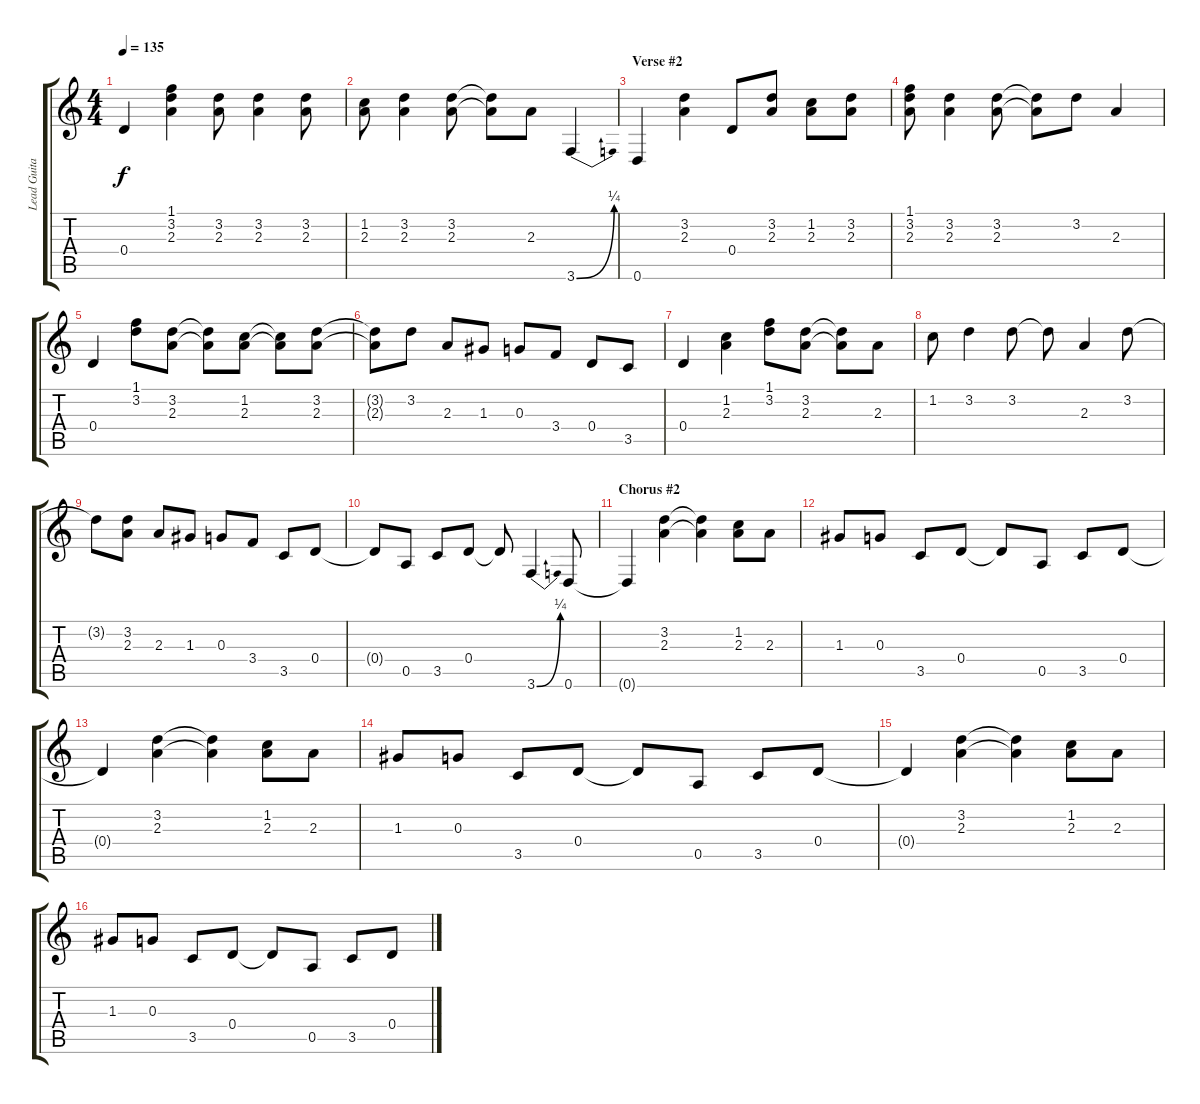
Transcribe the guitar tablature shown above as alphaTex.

\track ("Lead Guitar" "Lead Guita") {instrument electricguitarjazz}
\staff {score tabs}
\tuning (E4 B3 G3 D3 A2 D2) {hide}
\ts (4 4)
\tempo 135
\clef g2
\ks c
0.4{t}.4{dy f} (1.1 3.2 2.3).4 (3.2 2.3).8 (3.2 2.3).4 (3.2 2.3).8 |
(1.2 2.3).8 (3.2 2.3).4 (3.2 2.3).8 (3.2{t} 2.3{t}).8 2.3.8 3.6{be (bend 0 0 60 1)}.4 |
\section ("" "Verse #2")
0.6.4 (3.2 2.3).4 0.4.8 (3.2 2.3).8 (1.2 2.3).8 (3.2 2.3).8 |
(1.1 3.2 2.3).8 (3.2 2.3).4 (3.2 2.3).8 (3.2{t} 2.3{t}).8 3.2.8 2.3.4 |
0.4.4 (1.1 3.2).8 (3.2 2.3).8 (3.2{t} 2.3{t}).8 (1.2 2.3).8 (1.2{t} 2.3{t}).8 (3.2 2.3).8 |
(3.2{t} 2.3{t}).8 3.2.8 2.3.8 1.3.8 0.3.8 3.4.8 0.4.8 3.5.8 |
0.4.4 (1.2 2.3).4 (1.1 3.2).8 (3.2 2.3).8 (3.2{t} 2.3{t}).8 2.3.8 |
1.2.8 3.2.4 3.2.8 3.2{t}.8 2.3.4 3.2.8 |
3.2{t}.8 (3.2 2.3).8 2.3.8 1.3.8 0.3.8 3.4.8 3.5.8 0.4.8 |
0.4{t}.8 0.5.8 3.5.8 0.4.8 0.4{t}.8 3.6{be (bend 0 0 60 1)}.4 0.6.8 |
\section ("" "Chorus #2")
0.6{t}.4 (3.2 2.3).4 (3.2{t} 2.3{t}).4 (1.2 2.3).8 2.3.8 |
1.3.8 0.3.8 3.5.8 0.4.8 0.4{t}.8 0.5.8 3.5.8 0.4.8 |
0.4{t}.4 (3.2 2.3).4 (3.2{t} 2.3{t}).4 (1.2 2.3).8 2.3.8 |
1.3.8 0.3.8 3.5.8 0.4.8 0.4{t}.8 0.5.8 3.5.8 0.4.8 |
0.4{t}.4 (3.2 2.3).4 (3.2{t} 2.3{t}).4 (1.2 2.3).8 2.3.8 |
1.3.8 0.3.8 3.5.8 0.4.8 0.4{t}.8 0.5.8 3.5.8 0.4.8
